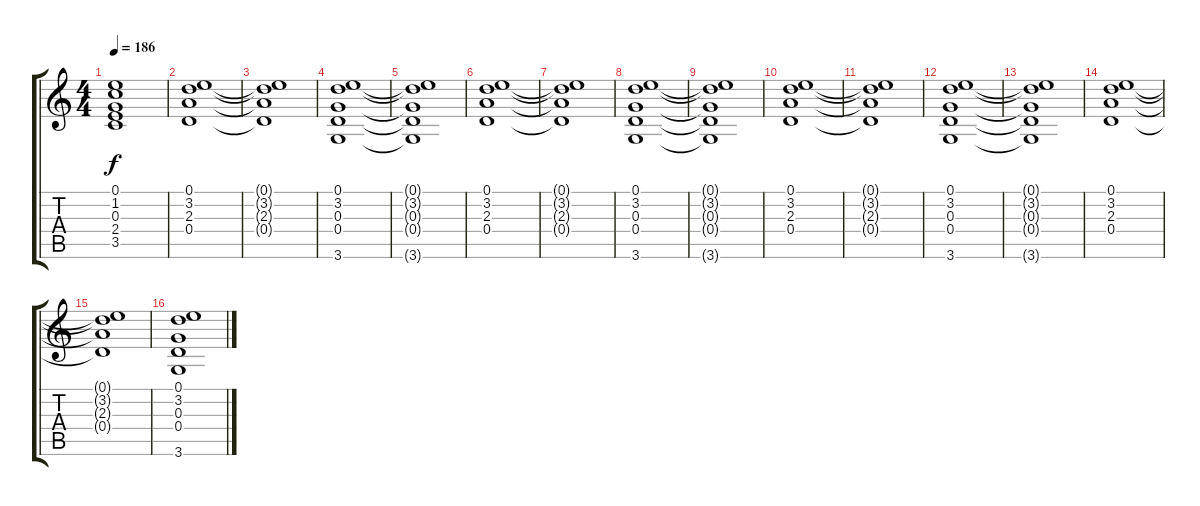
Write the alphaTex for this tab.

\track "" {instrument acousticguitarsteel}
\staff {score tabs}
\tuning (E4 B3 G3 D3 A2 E2) {hide}
\ts (4 4)
\tempo 186
\clef g2
\ks c
(0.1{t} 1.2{t} 0.3{t} 2.4{t} 3.5{t}).1{dy f} |
(0.1 3.2 2.3 0.4).1 |
(0.1{t} 3.2{t} 2.3{t} 0.4{t}).1 |
(0.1 3.2 0.3 0.4 3.6).1 |
(0.1{t} 3.2{t} 0.3{t} 0.4{t} 3.6{t}).1 |
(0.1 3.2 2.3 0.4).1 |
(0.1{t} 3.2{t} 2.3{t} 0.4{t}).1 |
(0.1 3.2 0.3 0.4 3.6).1 |
(0.1{t} 3.2{t} 0.3{t} 0.4{t} 3.6{t}).1 |
(0.1 3.2 2.3 0.4).1 |
(0.1{t} 3.2{t} 2.3{t} 0.4{t}).1 |
(0.1 3.2 0.3 0.4 3.6).1 |
(0.1{t} 3.2{t} 0.3{t} 0.4{t} 3.6{t}).1 |
(0.1 3.2 2.3 0.4).1 |
(0.1{t} 3.2{t} 2.3{t} 0.4{t}).1 |
(0.1 3.2 0.3 0.4 3.6).1
